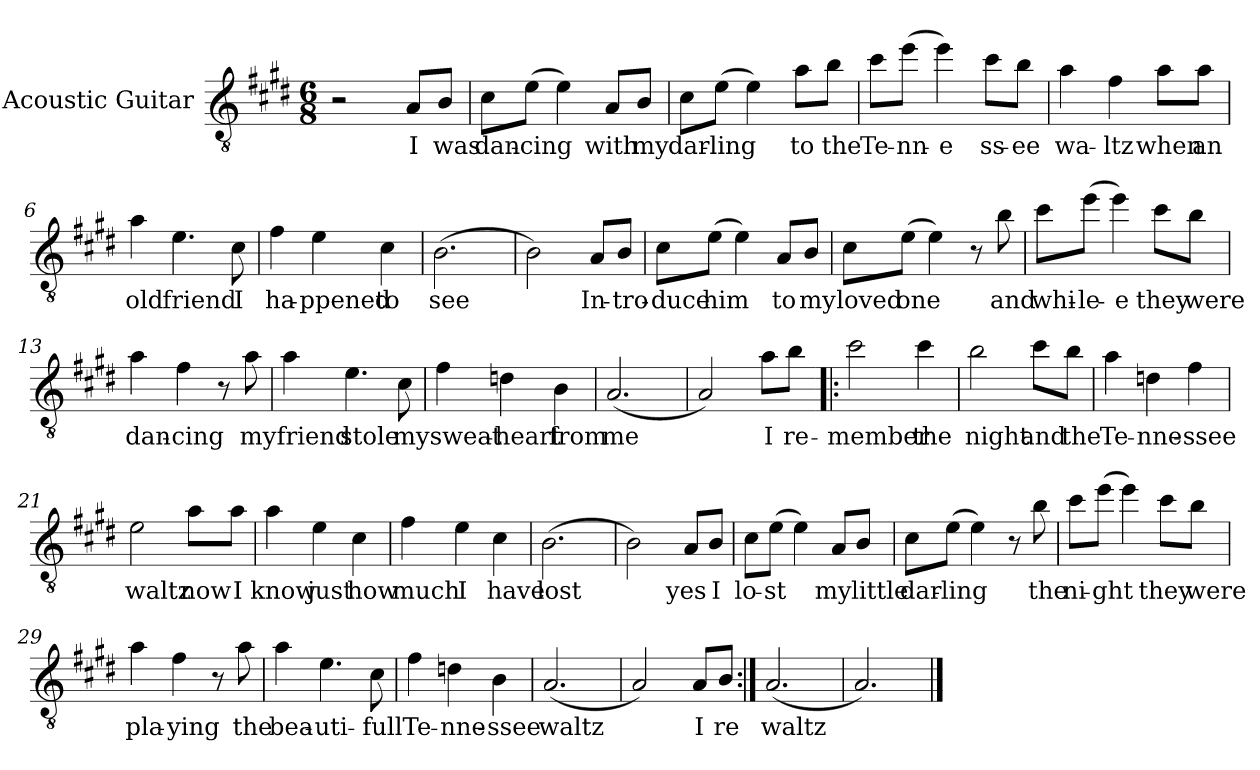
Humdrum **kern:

**kern	**text
*part1	*part1
*staff1	*staff1
*I"Acoustic Guitar	*
*I'Ac Gtr	*
*clefGv2	*
*k[f#c#g#d#]	*
*E:	*
*M6/8	*
=1	=1
2r	.
8A/L	I
8B/J	was
=2	=2
8c#\L	dan-
(8e\J	-cing
4e\)	.
8A/L	with
8B/J	my
=3	=3
8c#\L	dar-
(8e\J	-ling
4e\)	.
8a\L	to
8b\J	the
=4	=4
8cc#\L	Te-
(8ee\J	-nn-
4ee\)	-e
8cc#\L	ss-
8b\J	-ee
=5	=5
4a\	wa-
4f#\	-ltz
8a\L	when
8a\J	an
!!LO:LB:g=z
=6	=6
4a\	old
4.e\	friend
8c#\	I
=7	=7
4f#\	ha-
4e\	-ppened
4c#\	to
=8	=8
(2.B\	see
=9	=9
2B\)	.
8A/L	In-
8B/J	-tro-
=10	=10
8c#\L	-duce
(8e\J	him
4e\)	.
8A/L	to
8B/J	my
=11	=11
8c#\L	loved
(8e\J	one
4e\)	.
8r	.
8b\	and
!!LO:LB:g=z
=12	=12
8cc#\L	whi-
(8ee\J	-le-
4ee\)	-e
8cc#\L	they
8b\J	were
=13	=13
4a\	dan-
4f#\	-cing
8r	.
8a\	my
=14	=14
4a\	friend
4.e\	stole
8c#\	my
=15	=15
4f#\	sweat-
4dn\	-heart
4B\	from
=16	=16
(2.A/	me
!!LO:LB:g=z
=17	=17
2A/)	.
8a\L	I
8b\J	re-
=18!|:	=18!|:
2cc#\	-member
4cc#\	the
=19	=19
2b\	night
8cc#\L	and
8b\J	the
=20	=20
4a\	Te-
4dn\	-nne-
4f#\	-ssee
=21	=21
2e\	waltz
8a\L	now
8a\J	I
=22	=22
4a\	know
4e\	just
4c#\	how
!!LO:LB:g=z
=23	=23
4f#\	much
4e\	I
4c#\	have
=24	=24
(2.B\	lost
=25	=25
2B\)	.
8A/L	yes
8B/J	I
=26	=26
8c#\L	lo-
(8e\J	-st
4e\)	.
8A/L	my
8B/J	little
=27	=27
8c#\L	dar-
(8e\J	-ling
4e\)	.
8r	.
8b\	the
!!LO:LB:g=z
=28	=28
8cc#\L	ni-
(8ee\J	-ght
4ee\)	.
8cc#\L	they
8b\J	were
=29	=29
4a\	pla-
4f#\	-ying
8r	.
8a\	the
=30	=30
4a\	bea-
4.e\	-uti-
8c#\	-full
=31	=31
4f#\	Te-
4dn\	-nne-
4B\	-ssee
=32	=32
(2.A/	waltz
=33	=33
2A/)	.
8A/L	I
8B/J	re
!!LO:LB:g=z
=34:|!	=34:|!
(2.A/	waltz
=35	=35
2.A/)	.
==	==
*-	*-
